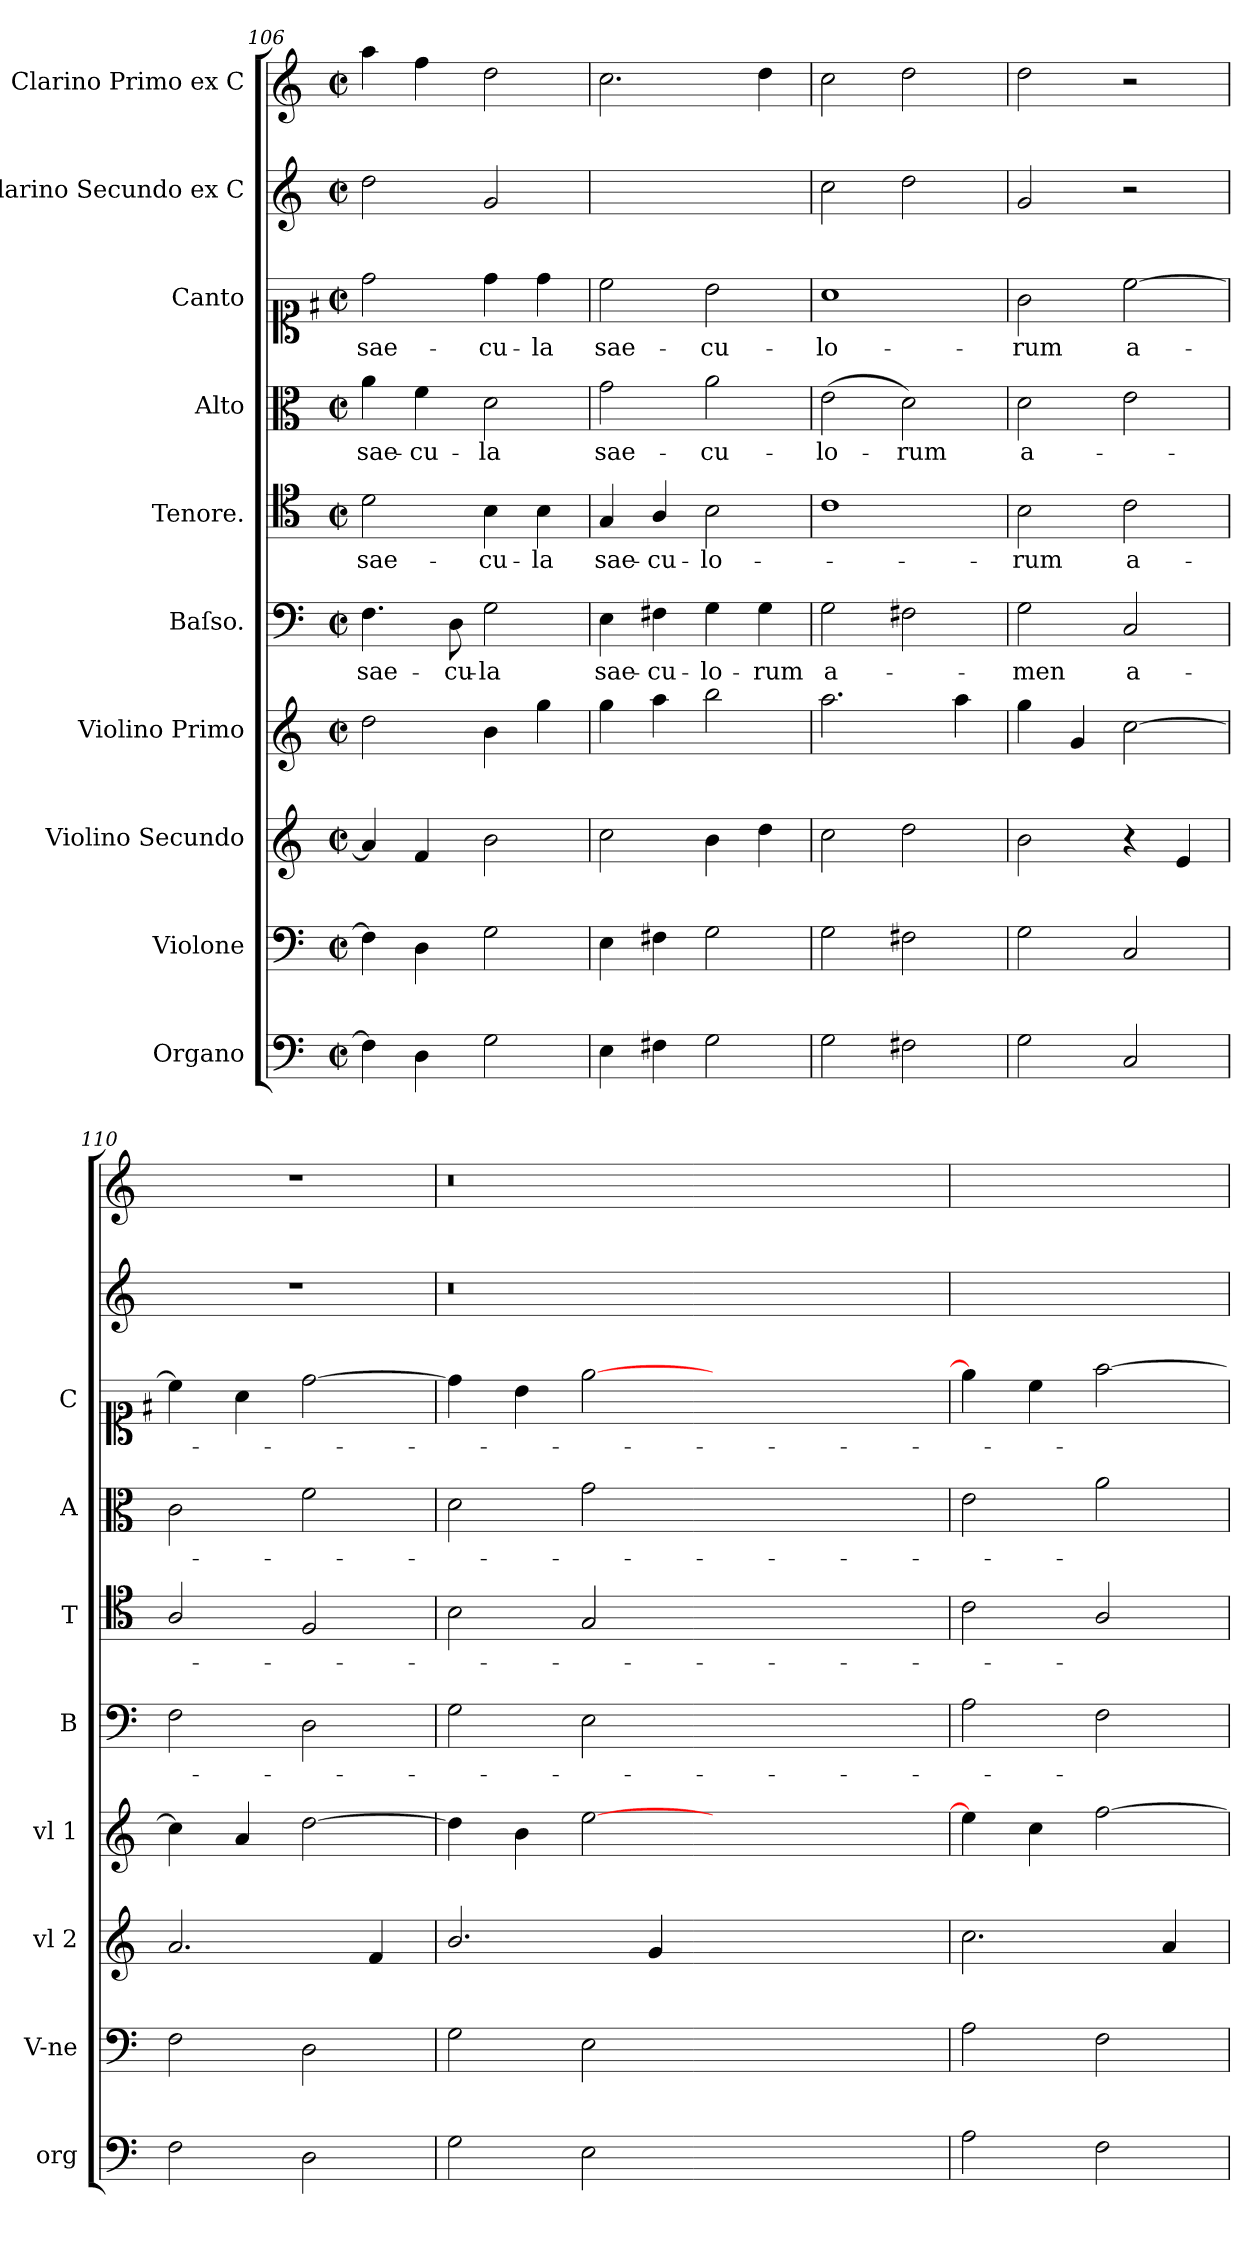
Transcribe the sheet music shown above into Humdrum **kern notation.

**kern	**kern	**kern	**kern	**kern	**text	**kern	**text	**kern	**text	**kern	**text	**kern	**kern
*part10	*part9	*part8	*part7	*part6	*part6	*part5	*part5	*part4	*part4	*part3	*part3	*part2	*part1
*staff10	*staff9	*staff8	*staff7	*staff6	*staff6	*staff5	*staff5	*staff4	*staff4	*staff3	*staff3	*staff2	*staff1
*I"Organo	*I"Violone	*I"Violino Secundo	*I"Violino Primo	*I"Baſso.	*	*I"Tenore.	*	*I"Alto	*	*I"Canto	*	*I"Clarino Secundo ex C	*I"Clarino Primo ex C
*I'org	*I'V-ne	*I'vl 2	*I'vl 1	*I'B	*	*I'T	*	*I'A	*	*I'C	*	*	*
*clefF4	*clefF4	*clefG2	*clefG2	*clefF4	*	*clefC4	*	*clefC3	*	*clefC1	*	*clefG2	*clefG2
*k[]	*k[]	*k[]	*k[]	*k[]	*	*k[]	*	*k[]	*	*k[f#]	*	*k[]	*k[]
*M2/2	*M2/2	*M2/2	*M2/2	*M2/2	*	*M2/2	*	*M2/2	*	*M2/2	*	*M2/2	*M2/2
*met(c|)	*met(c|)	*met(c|)	*met(c|)	*met(c|)	*	*met(c|)	*	*met(c|)	*	*met(c|)	*	*met(c|)	*met(c|)
=106	=106	=106	=106	=106	=106	=106	=106	=106	=106	=106	=106	=106	=106
4F!\]	4F!\]	4a!/]	2dd\	4.F\	sae-	2d\	sae-	4a\	sae-	2dd\	sae-	2dd\	4aa\
4D\	4D\	4f/	.	.	.	.	.	4f\	-cu-	.	.	.	4ff\
.	.	.	.	8D\	-cu-	.	.	.	.	.	.	.	.
2G\	2G\	2b\	4b\	2G\	-la	4B\	-cu-	2d\	-la	4dd\	-cu-	2g/	2dd\
.	.	.	4gg\	.	.	4B\	-la	.	.	4dd\	-la	.	.
=107	=107	=107	=107	=107	=107	=107	=107	=107	=107	=107	=107	=107	=107
4E\	4E\	2cc\	4gg\	4E\	sae-	4G/	sae-	2g\	sae-	2cc\	sae-	1ryy	2.cc\
4F#X\	4F#X\	.	4aa\	4F#X\	-cu-	4A/	-cu-	.	.	.	.	.	.
2G\	2G\	4b\	2bb\	4G\	-lo-	2B\	-lo-	2a\	-cu-	2b\	-cu-	.	.
.	.	4dd\	.	4G\	-rum	.	.	.	.	.	.	.	4dd\
=108	=108	=108	=108	=108	=108	=108	=108	=108	=108	=108	=108	=108	=108
2G\	2G\	2cc\	2.aa\	2G\	a-	1c	.	(2e\	-lo-	1a	-lo-	2cc\	2cc\
2F#X\	2F#X\	2dd\	.	2F#X\	.	.	.	2d\)	-rum	.	.	2dd\	2dd\
.	.	.	4aa\	.	.	.	.	.	.	.	.	.	.
=109	=109	=109	=109	=109	=109	=109	=109	=109	=109	=109	=109	=109	=109
2G\	2G\	2b\	4gg\	2G\	-men	2B\	-rum	2d\	a-	2g\	-rum	2g/	2dd\
.	.	.	4g/	.	.	.	.	.	.	.	.	.	.
2C/	2C/	4r	[2cc\	2C/	a-	2c\	a-	2e\	.	[2cc\	a-	2r	2r
.	.	4e/	.	.	.	.	.	.	.	.	.	.	.
=110	=110	=110	=110	=110	=110	=110	=110	=110	=110	=110	=110	=110	=110
2F\	2F\	2.a/	4cc!\]	2F\	.	2A/	.	2c\	.	4cc!\]	.	1r	1r
.	.	.	4a/	.	.	.	.	.	.	4a\	.	.	.
2D\	2D\	.	[2dd\	2D\	.	2F/	.	2f\	.	[2dd\	.	.	.
.	.	4f/	.	.	.	.	.	.	.	.	.	.	.
=111	=111	=111	=111	=111	=111	=111	=111	=111	=111	=111	=111	=111	=111
2G\	2G\	2.b/	4dd!\]	2G\	.	2B\	.	2d\	.	4dd!\]	.	0.r	0.r
.	.	.	4b\	.	.	.	.	.	.	4b\	.	.	.
2E\	2E\	.	[2ee\	2E\	.	2G/	.	2g\	.	[2ee\	.	.	.
.	.	4g/	.	.	.	.	.	.	.	.	.	.	.
0ryy	0ryy	0ryy	0ryy	0ryy	.	0ryy	.	0ryy	.	0ryy	.	.	.
=112	=112	=112	=112	=112	=112	=112	=112	=112	=112	=112	=112	=112	=112
2A\	2A\	2.cc\	4ee!\]	2A\	.	2c\	.	2e\	.	4ee!\]	.	1ryy	1ryy
.	.	.	4cc\	.	.	.	.	.	.	4cc\	.	.	.
2F\	2F\	.	[2ff\	2F\	.	2A/	.	2a\	.	[2ff#\	.	.	.
.	.	4a/	.	.	.	.	.	.	.	.	.	.	.
=	=	=	=	=	=	=	=	=	=	=	=	=	=
*-	*-	*-	*-	*-	*-	*-	*-	*-	*-	*-	*-	*-	*-
